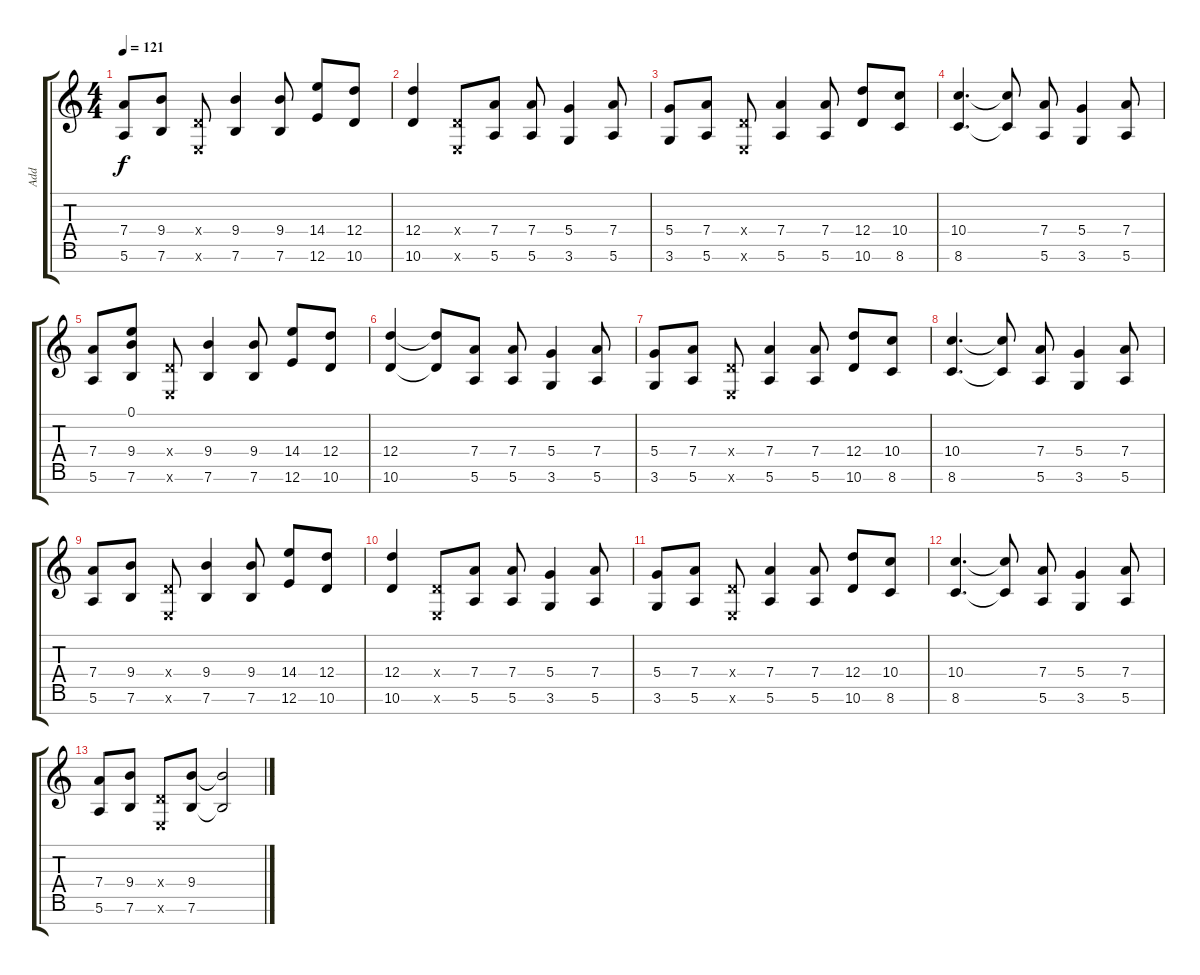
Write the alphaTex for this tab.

\track ("Add" "Add") {instrument distortionguitar}
\staff {score tabs}
\tuning (E4 B3 G3 D3 A2 E2 B1) {hide}
\ts (4 4)
\tempo 121
\clef g2
\ks c
(7.4 5.6).8{dy f} (9.4 7.6).8 (0.4{x} 0.6{x}).8 (9.4 7.6).4 (9.4 7.6).8 (14.4 12.6).8 (12.4 10.6).8 |
(12.4 10.6).4 (0.4{x} 0.6{x}).8 (7.4 5.6).8 (7.4 5.6).8 (5.4 3.6).4 (7.4 5.6).8 |
(5.4 3.6).8 (7.4 5.6).8 (0.4{x} 0.6{x}).8 (7.4 5.6).4 (7.4 5.6).8 (12.4 10.6).8 (10.4 8.6).8 |
(10.4 8.6).4{d} (10.4{t} 8.6{t}).8 (7.4 5.6).8 (5.4 3.6).4 (7.4 5.6).8 |
(7.4 5.6).8 (0.1 9.4 7.6).8 (0.4{x} 0.6{x}).8 (9.4 7.6).4 (9.4 7.6).8 (14.4 12.6).8 (12.4 10.6).8 |
(12.4 10.6).4 (12.4{t} 10.6{t}).8 (7.4 5.6).8 (7.4 5.6).8 (5.4 3.6).4 (7.4 5.6).8 |
(5.4 3.6).8 (7.4 5.6).8 (0.4{x} 0.6{x}).8 (7.4 5.6).4 (7.4 5.6).8 (12.4 10.6).8 (10.4 8.6).8 |
(10.4 8.6).4{d} (10.4{t} 8.6{t}).8 (7.4 5.6).8 (5.4 3.6).4 (7.4 5.6).8 |
(7.4 5.6).8 (9.4 7.6).8 (0.4{x} 0.6{x}).8 (9.4 7.6).4 (9.4 7.6).8 (14.4 12.6).8 (12.4 10.6).8 |
(12.4 10.6).4 (0.4{x} 0.6{x}).8 (7.4 5.6).8 (7.4 5.6).8 (5.4 3.6).4 (7.4 5.6).8 |
(5.4 3.6).8 (7.4 5.6).8 (0.4{x} 0.6{x}).8 (7.4 5.6).4 (7.4 5.6).8 (12.4 10.6).8 (10.4 8.6).8 |
(10.4 8.6).4{d} (10.4{t} 8.6{t}).8 (7.4 5.6).8 (5.4 3.6).4 (7.4 5.6).8 |
(7.4 5.6).8 (9.4 7.6).8 (0.4{x} 0.6{x}).8 (9.4 7.6).8 (9.4{t} 7.6{t}).2
